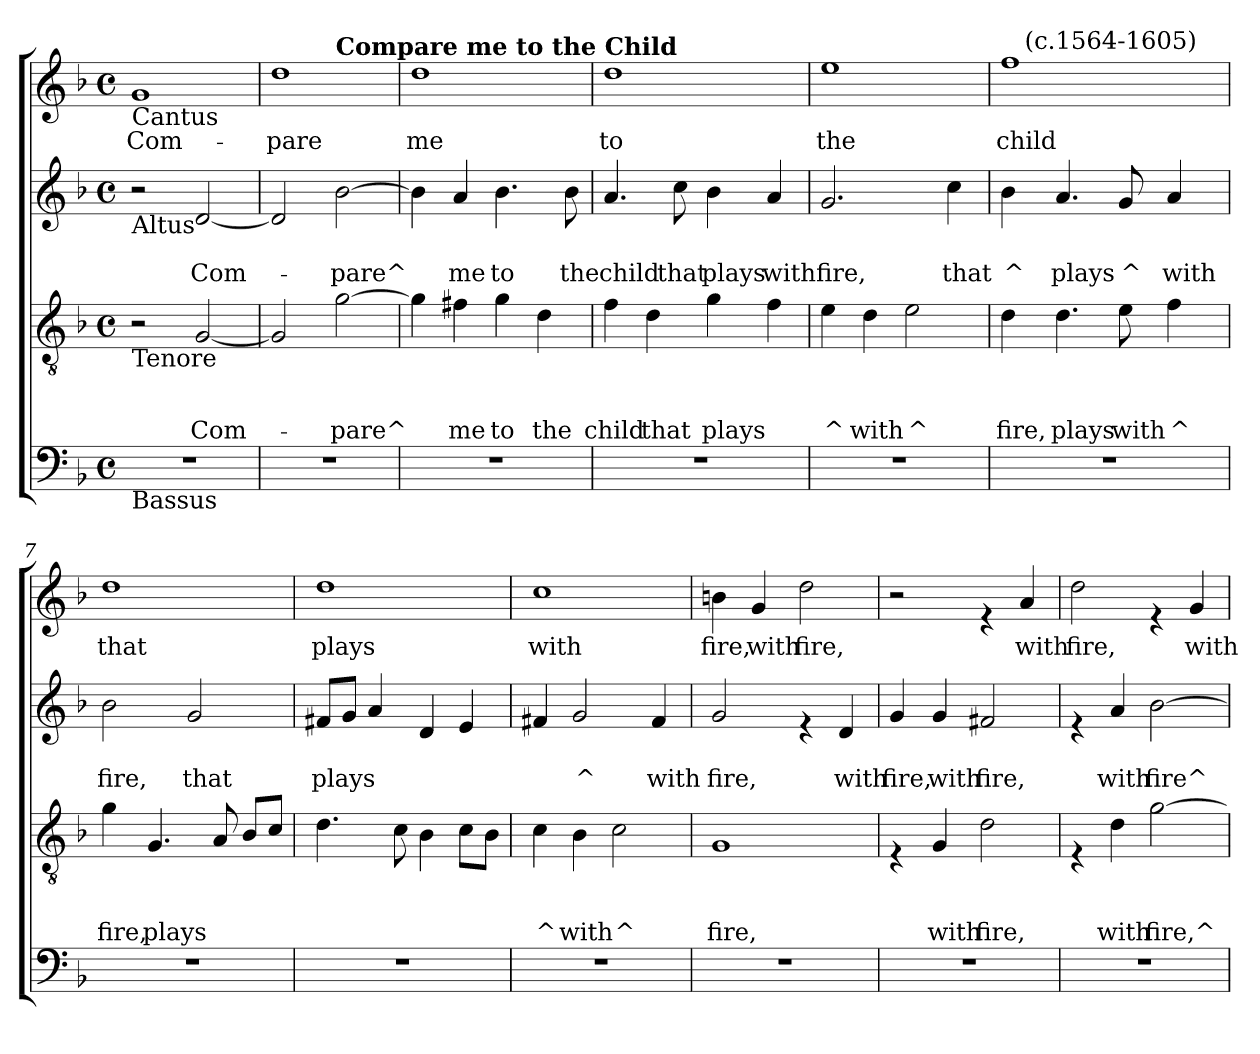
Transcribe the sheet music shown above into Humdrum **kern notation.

**kern	**kern	**text	**text	**text	**kern	**text	**text	**kern	**text
*part4	*part3	*part3	*part3	*part3	*part2	*part2	*part2	*part1	*part1
*staff4	*staff3	*staff3	*staff3	*staff3	*staff2	*staff2	*staff2	*staff1	*staff1
*clefF4	*clefGv2	*	*	*	*clefG2	*	*	*clefG2	*
*k[b-]	*k[b-]	*	*	*	*k[b-]	*	*	*k[b-]	*
*F:	*F:	*	*	*	*F:	*	*	*F:	*
*M4/4	*M4/4	*	*	*	*M4/4	*	*	*M4/4	*
*met(c)	*met(c)	*	*	*	*met(c)	*	*	*met(c)	*
=1	=1	=1	=1	=1	=1	=1	=1	=1	=1
!	!	!	!	!	!	!	!	!LO:TX:b:t=Cantus	!
!	!	!	!	!	!LO:TX:b:t=Altus	!	!	!	!
!	!LO:TX:b:t=Tenore	!	!	!	!	!	!	!	!
!LO:TX:b:t=Bassus	!	!	!	!	!	!	!	!	!
!	!	!	!	!	!	!	!	!	!LO:LY:b
1r	2r	.	.	.	2r	.	.	1g	Com-
!	!	!	!	!LO:LY:b	!	!	!LO:LY:b	!	!
.	[<2G/	.	.	Com-	[<2d/	.	Com-	.	.
=2	=2	=2	=2	=2	=2	=2	=2	=2	=2
!	!	!	!	!	!	!	!	!	!LO:LY:b
*	*	*	*	*	*	*	*	*^	*
1r	2G/]	.	.	.	2d/]	.	.	1dd	2ryy	-pare
!	!	!	!	!	!	!	!	!	!LO:TX:a:B:t=Compare me to the Child	!
!	!	!	!	!LO:LY:b	!	!	!LO:LY:b	!	!	!
.	[>2g\	.	.	-pare^	[>2b-\	.	-pare^	.	2ryy	.
=3	=3	=3	=3	=3	=3	=3	=3	=3	=3	=3
!	!	!	!	!	!	!	!	!LO:TX:a:t=SS(A)A(T)B a cappella	!	!
!	!	!	!	!	!	!	!	!	!	!LO:LY:b
*	*	*	*	*	*	*	*	*v	*v	*
1r	4g\]	.	.	.	4b-\]	.	.	1dd	me
!	!	!	!	!LO:LY:b	!	!	!LO:LY:b	!	!
.	4f#X\	.	.	me	4a/	.	me	.	.
!	!	!	!	!LO:LY:b	!	!	!LO:LY:b	!	!
.	4g\	.	.	to	4.b-\	.	to	.	.
!	!	!	!	!LO:LY:b	!	!	!	!	!
.	4d\	.	.	the	.	.	.	.	.
!	!	!	!	!	!	!	!LO:LY:b	!	!
.	.	.	.	.	8b-\	.	the	.	.
=4	=4	=4	=4	=4	=4	=4	=4	=4	=4
!	!	!	!	!LO:LY:b	!	!	!LO:LY:b	!	!LO:LY:b
1r	4f\	.	.	child	4.a/	.	child	1dd	to
!	!	!	!	!LO:LY:b	!	!	!	!	!
.	4d\	.	.	that	.	.	.	.	.
!	!	!	!	!	!	!	!LO:LY:b	!	!
.	.	.	.	.	8cc\	.	that	.	.
!	!	!	!	!LO:LY:b	!	!	!LO:LY:b	!	!
.	4g\	.	.	plays	4b-\	.	plays	.	.
!	!	!	!	!	!	!	!LO:LY:b	!	!
.	4f\	.	.	.	4a/	.	with	.	.
=5	=5	=5	=5	=5	=5	=5	=5	=5	=5
!	!	!	!	!LO:LY:b	!	!	!LO:LY:b	!	!LO:LY:b
1r	4e\	.	.	^	2.g/	.	fire,	1ee	the
!	!	!	!	!LO:LY:b	!	!	!	!	!
.	4d\	.	.	with	.	.	.	.	.
!	!	!	!	!LO:LY:b	!	!	!	!	!
.	2e\	.	.	^	.	.	.	.	.
!	!	!	!	!	!	!	!LO:LY:b	!	!
.	.	.	.	.	4cc\	.	that	.	.
=6	=6	=6	=6	=6	=6	=6	=6	=6	=6
!	!	!	!	!	!	!	!	!LO:TX:a:t=John Farmer	!
!	!	!	!	!LO:LY:b	!	!	!LO:LY:b	!	!LO:LY:b
*	*	*	*	*	*	*	*	*^	*
1r	4d\	.	.	fire,	4b-\	.	^	1ff	16.ryy	child
!	!	!	!	!	!	!	!	!	!LO:TX:a:t=(c.1564-1605)	!
.	.	.	.	.	.	.	.	.	2ryy	.
!	!	!	!	!LO:LY:b	!	!	!LO:LY:b	!	!	!
.	4.d\	.	.	plays	4.a/	.	plays	.	.	.
.	.	.	.	.	.	.	.	.	4ryy	.
!	!	!	!	!LO:LY:b	!	!	!LO:LY:b	!	!	!
.	8e\	.	.	with	8g/	.	^	.	.	.
!	!	!	!	!LO:LY:b	!	!	!LO:LY:b	!	!	!
.	4f\	.	.	^	4a/	.	with	.	.	.
.	.	.	.	.	.	.	.	.	8ryy	.
.	.	.	.	.	.	.	.	.	32ryy	.
!!LO:LB:g=z
=7	=7	=7	=7	=7	=7	=7	=7	=7	=7	=7
!	!	!	!	!LO:LY:b	!	!	!LO:LY:b	!	!	!LO:LY:b
*	*	*	*	*	*	*	*	*v	*v	*
1r	4g\	.	.	fire,	2b-\	.	fire,	1dd	that
!	!	!	!	!LO:LY:b	!	!	!	!	!
.	4.G/	.	.	plays	.	.	.	.	.
!	!	!	!	!	!	!	!LO:LY:b	!	!
.	.	.	.	.	2g/	.	that	.	.
.	8A/	.	.	.	.	.	.	.	.
.	8B-/L	.	.	.	.	.	.	.	.
.	8c/J	.	.	.	.	.	.	.	.
=8	=8	=8	=8	=8	=8	=8	=8	=8	=8
!	!	!	!	!	!	!	!LO:LY:b	!	!LO:LY:b
1r	4.d\	.	.	.	8f#X/L	.	plays	1dd	plays
.	.	.	.	.	8g/J	.	.	.	.
.	.	.	.	.	4a/	.	.	.	.
.	8c\	.	.	.	.	.	.	.	.
.	4B-\	.	.	.	4d/	.	.	.	.
.	8c\L	.	.	.	4e/	.	.	.	.
.	8B-\J	.	.	.	.	.	.	.	.
=9	=9	=9	=9	=9	=9	=9	=9	=9	=9
!	!	!	!	!LO:LY:b	!	!	!	!	!LO:LY:b
1r	4c\	.	.	^	4f#X/	.	.	1cc	with
!	!	!	!	!LO:LY:b	!	!	!LO:LY:b	!	!
.	4B-\	.	.	with	2g/	.	^	.	.
!	!	!	!	!LO:LY:b	!	!	!	!	!
.	2c\	.	.	^	.	.	.	.	.
!	!	!	!	!	!	!	!LO:LY:b	!	!
.	.	.	.	.	4f#/	.	with	.	.
=10	=10	=10	=10	=10	=10	=10	=10	=10	=10
!	!	!	!	!LO:LY:b	!	!	!LO:LY:b	!	!LO:LY:b
1r	1G	.	.	fire,	2g/	.	fire,	4bn\	fire,
!	!	!	!	!	!	!	!	!	!LO:LY:b
.	.	.	.	.	.	.	.	4g/	with
!	!	!	!	!	!	!	!	!	!LO:LY:b
.	.	.	.	.	4re	.	.	2dd\	fire,
!	!	!	!	!	!	!	!LO:LY:b	!	!
.	.	.	.	.	4d/	.	with	.	.
=11	=11	=11	=11	=11	=11	=11	=11	=11	=11
!	!	!	!	!	!	!	!LO:LY:b	!	!
1r	4rE	.	.	.	4g/	.	fire,	2r	.
!	!	!	!	!LO:LY:b	!	!	!LO:LY:b	!	!
.	4G/	.	.	with	4g/	.	with	.	.
!	!	!	!	!LO:LY:b	!	!	!LO:LY:b	!	!
.	2d\	.	.	fire,	2f#X/	.	fire,	4re	.
!	!	!	!	!	!	!	!	!	!LO:LY:b
.	.	.	.	.	.	.	.	4a/	with
!!LO:LB:g=z
=12	=12	=12	=12	=12	=12	=12	=12	=12	=12
!	!	!	!	!	!	!	!	!	!LO:LY:b
1r	4rE	.	.	.	4re	.	.	2dd\	fire,
!	!	!	!	!LO:LY:b	!	!	!LO:LY:b	!	!
.	4d\	.	.	with	4a/	.	with	.	.
!	!	!	!	!LO:LY:b	!	!	!LO:LY:b	!	!
.	[>2g\	.	.	fire,^	[>2b-\	.	fire^	4re	.
!	!	!	!	!	!	!	!	!	!LO:LY:b
.	.	.	.	.	.	.	.	4g/	with
=	=	=	=	=	=	=	=	=	=
*-	*-	*-	*-	*-	*-	*-	*-	*-	*-
